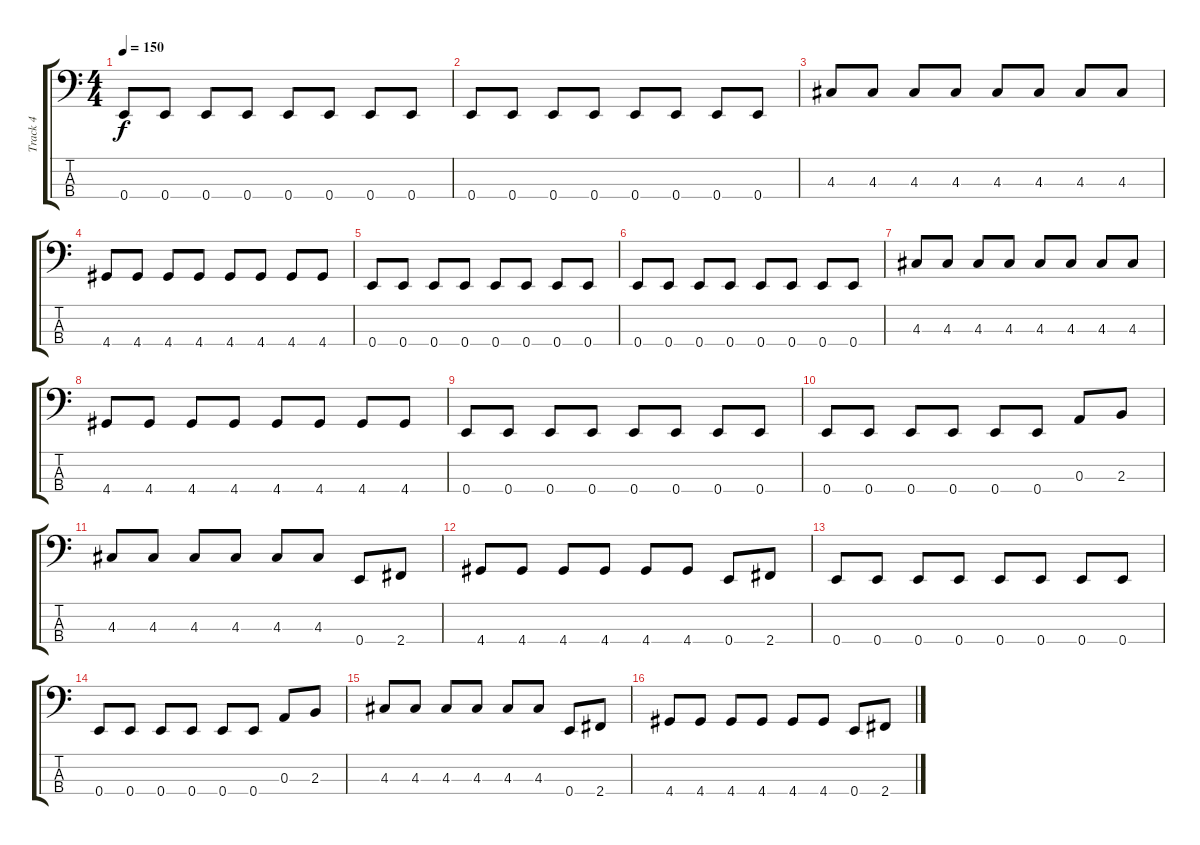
\track ("Track 4" "Track 4") {instrument electricbassfinger}
\staff {score tabs}
\tuning (G2 D2 A1 E1) {hide}
\ts (4 4)
\tempo 150
\clef f4
\ks c
0.4.8{dy f} 0.4.8 0.4.8 0.4.8 0.4.8 0.4.8 0.4.8 0.4.8 |
0.4.8 0.4.8 0.4.8 0.4.8 0.4.8 0.4.8 0.4.8 0.4.8 |
4.3.8 4.3.8 4.3.8 4.3.8 4.3.8 4.3.8 4.3.8 4.3.8 |
4.4.8 4.4.8 4.4.8 4.4.8 4.4.8 4.4.8 4.4.8 4.4.8 |
0.4.8 0.4.8 0.4.8 0.4.8 0.4.8 0.4.8 0.4.8 0.4.8 |
0.4.8 0.4.8 0.4.8 0.4.8 0.4.8 0.4.8 0.4.8 0.4.8 |
4.3.8 4.3.8 4.3.8 4.3.8 4.3.8 4.3.8 4.3.8 4.3.8 |
4.4.8 4.4.8 4.4.8 4.4.8 4.4.8 4.4.8 4.4.8 4.4.8 |
0.4.8 0.4.8 0.4.8 0.4.8 0.4.8 0.4.8 0.4.8 0.4.8 |
0.4.8 0.4.8 0.4.8 0.4.8 0.4.8 0.4.8 0.3.8 2.3.8 |
4.3.8 4.3.8 4.3.8 4.3.8 4.3.8 4.3.8 0.4.8 2.4.8 |
4.4.8 4.4.8 4.4.8 4.4.8 4.4.8 4.4.8 0.4.8 2.4.8 |
0.4.8 0.4.8 0.4.8 0.4.8 0.4.8 0.4.8 0.4.8 0.4.8 |
0.4.8 0.4.8 0.4.8 0.4.8 0.4.8 0.4.8 0.3.8 2.3.8 |
4.3.8 4.3.8 4.3.8 4.3.8 4.3.8 4.3.8 0.4.8 2.4.8 |
4.4.8 4.4.8 4.4.8 4.4.8 4.4.8 4.4.8 0.4.8 2.4.8
